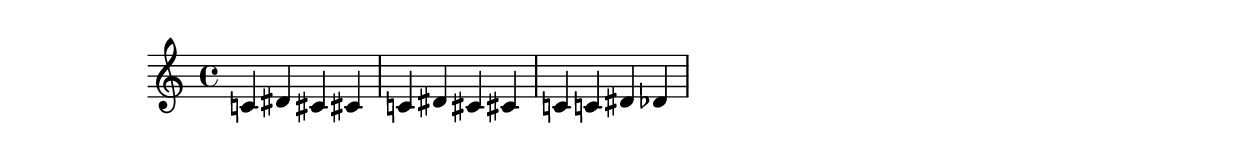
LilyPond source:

%% Do not edit this file; it is auto-generated from input/new
%% This file is in the public domain.
%% Note: this file works from version 2.12.0
\version "2.12.0"

\header {
%% Translation of GIT committish: 740b9a6c16eb30a84b216d23aeb848aa1b632be6
  doctitlees = "Alteraciones de estilo dodecafónico para todas las notas, incluidas las naturales"
  texidoces = "
En las obras de principios del s.XX, empezando por Schoenberg, Berg y
Webern (la \"Segunda\" escuela de Viena), cada nota de la escala de
doce tonos se debe tratar con igualdad, sin ninguna jerarquía como los
grados clásicos tonales.  Por tanto, estos compositores imprimen una
alteración accidental para cada nota, incluso en las notas naturales,
para enfatizar su nuevo enfoque de la teoría y el lenguaje musicales.

Este fragmento de código muestra cómo conseguir dichas reglas de
notación.

"

%% Translation of GIT committish: e75f1604a1b866c853dee42dbffcb7800c706a5f
  texidocde = "
 In Werken des fürhen 20. Jahrhundert, angefangen mit Schönberg, Berg
 und Webern (die zweite Wiener Schule), wird jeder Ton der 
 Zwölftonleiter als gleichwertig erachtet, ohne hierarchische
 Ordnung.  Deshalb wird in dieser Musik für jede Note ein Versetzungszeichen
 ausgegeben, auch für unalterierte Tonhöhen, um das neue Verständnis
 der Musiktheorie und Musiksprache zu verdeutlichen.
 
 Dieser Schnipsel zeigt, wie derartige Notationsregeln zu erstellen sind.
 "
  doctitlede = "Versetzungszeichen für jede Note im Stil der Zwölftonmusik"

  lsrtags = "pitches"
  texidoc = "In early 20th century works, starting with Schoenberg,
Berg and Webern (the \"Second\" Viennese school), every pitch in the
twelve-tone scale has to be regarded as equal, without any hierarchy
such as the classical (tonal) degrees.  Therefore, these composers
print one accidental for each note, even at natural pitches, to
emphasize their new approach to music theory and language.

This snippet shows how to achieve such notation rules. 
"

  doctitle = "Dodecaphonic-style accidentals for each note including naturals"
} % begin verbatim


\score {
  \new Staff {
    #(set-accidental-style 'dodecaphonic)
    c'4 dis' cis' cis'
    c'4 dis' cis' cis'
    c'4 c' dis' des'
  }
  \layout {
    \context {
      \Staff
      \remove "Key_engraver"
    }
  }
}
